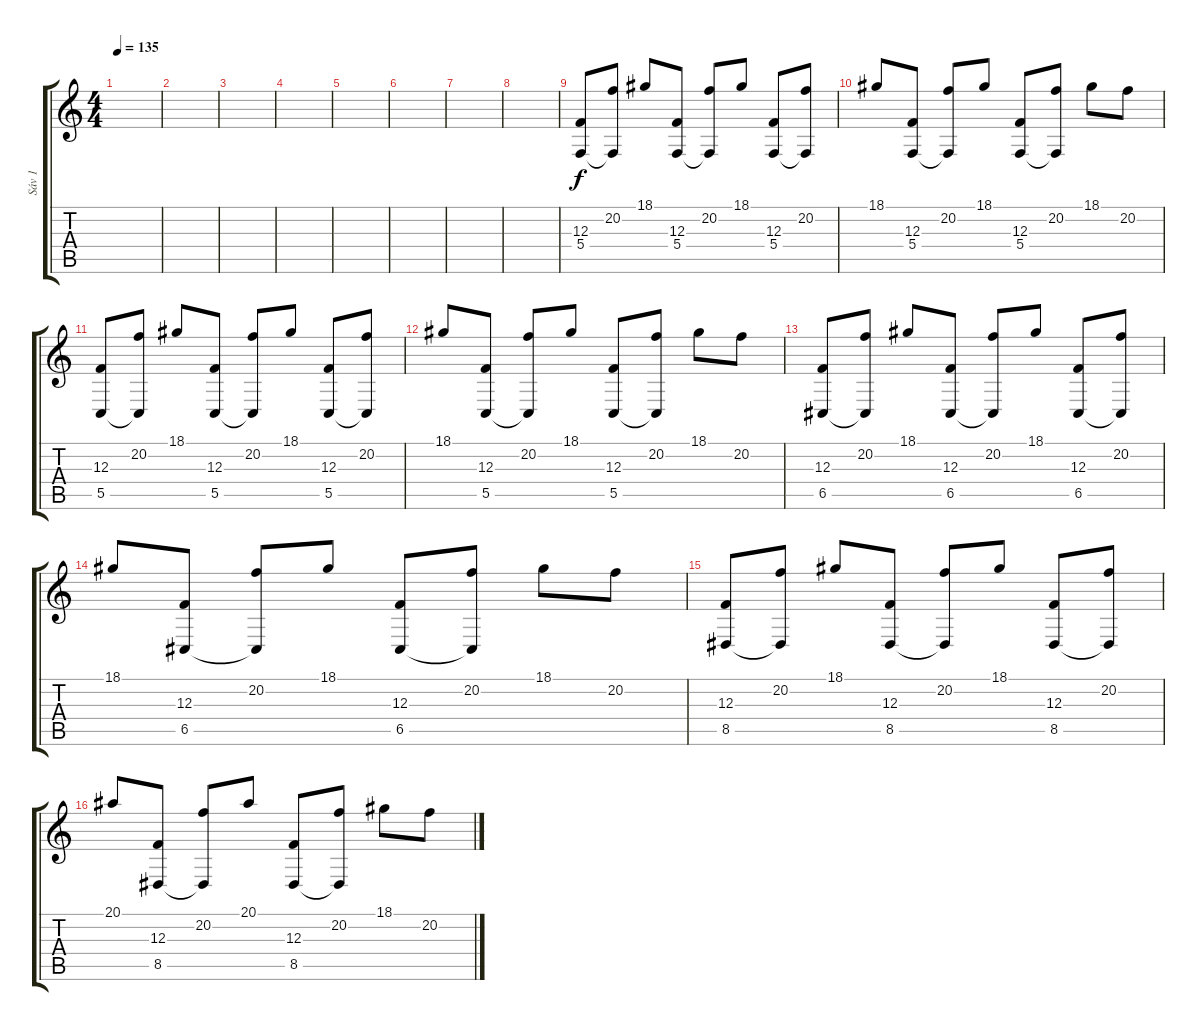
\track ("Sáv 1" "Sáv 1") {instrument acousticgrandpiano}
\staff {score tabs}
\tuning (D4 A3 F3 C3 G2 C2) {hide}
\ts (4 4)
\tempo 135
\clef g2
\ks c
|
|
|
|
|
|
|
|
(12.3 5.4).8 (20.2 5.4{t}).8 18.1.8 (12.3 5.4).8 (20.2 5.4{t}).8 18.1.8 (12.3 5.4).8 (20.2 5.4{t}).8 |
18.1.8 (12.3 5.4).8 (20.2 5.4{t}).8 18.1.8 (12.3 5.4).8 (20.2 5.4{t}).8 18.1.8 20.2.8 |
(12.3 5.5).8 (20.2 5.5{t}).8 18.1.8 (12.3 5.5).8 (20.2 5.5{t}).8 18.1.8 (12.3 5.5).8 (20.2 5.5{t}).8 |
18.1.8 (12.3 5.5).8 (20.2 5.5{t}).8 18.1.8 (12.3 5.5).8 (20.2 5.5{t}).8 18.1.8 20.2.8 |
(12.3 6.5).8 (20.2 6.5{t}).8 18.1.8 (12.3 6.5).8 (20.2 6.5{t}).8 18.1.8 (12.3 6.5).8 (20.2 6.5{t}).8 |
18.1.8 (12.3 6.5).8 (20.2 6.5{t}).8 18.1.8 (12.3 6.5).8 (20.2 6.5{t}).8 18.1.8 20.2.8 |
(12.3 8.5).8 (20.2 8.5{t}).8 18.1.8 (12.3 8.5).8 (20.2 8.5{t}).8 18.1.8 (12.3 8.5).8 (20.2 8.5{t}).8 |
20.1.8 (12.3 8.5).8 (20.2 8.5{t}).8 20.1.8 (12.3 8.5).8 (20.2 8.5{t}).8 18.1.8 20.2.8
